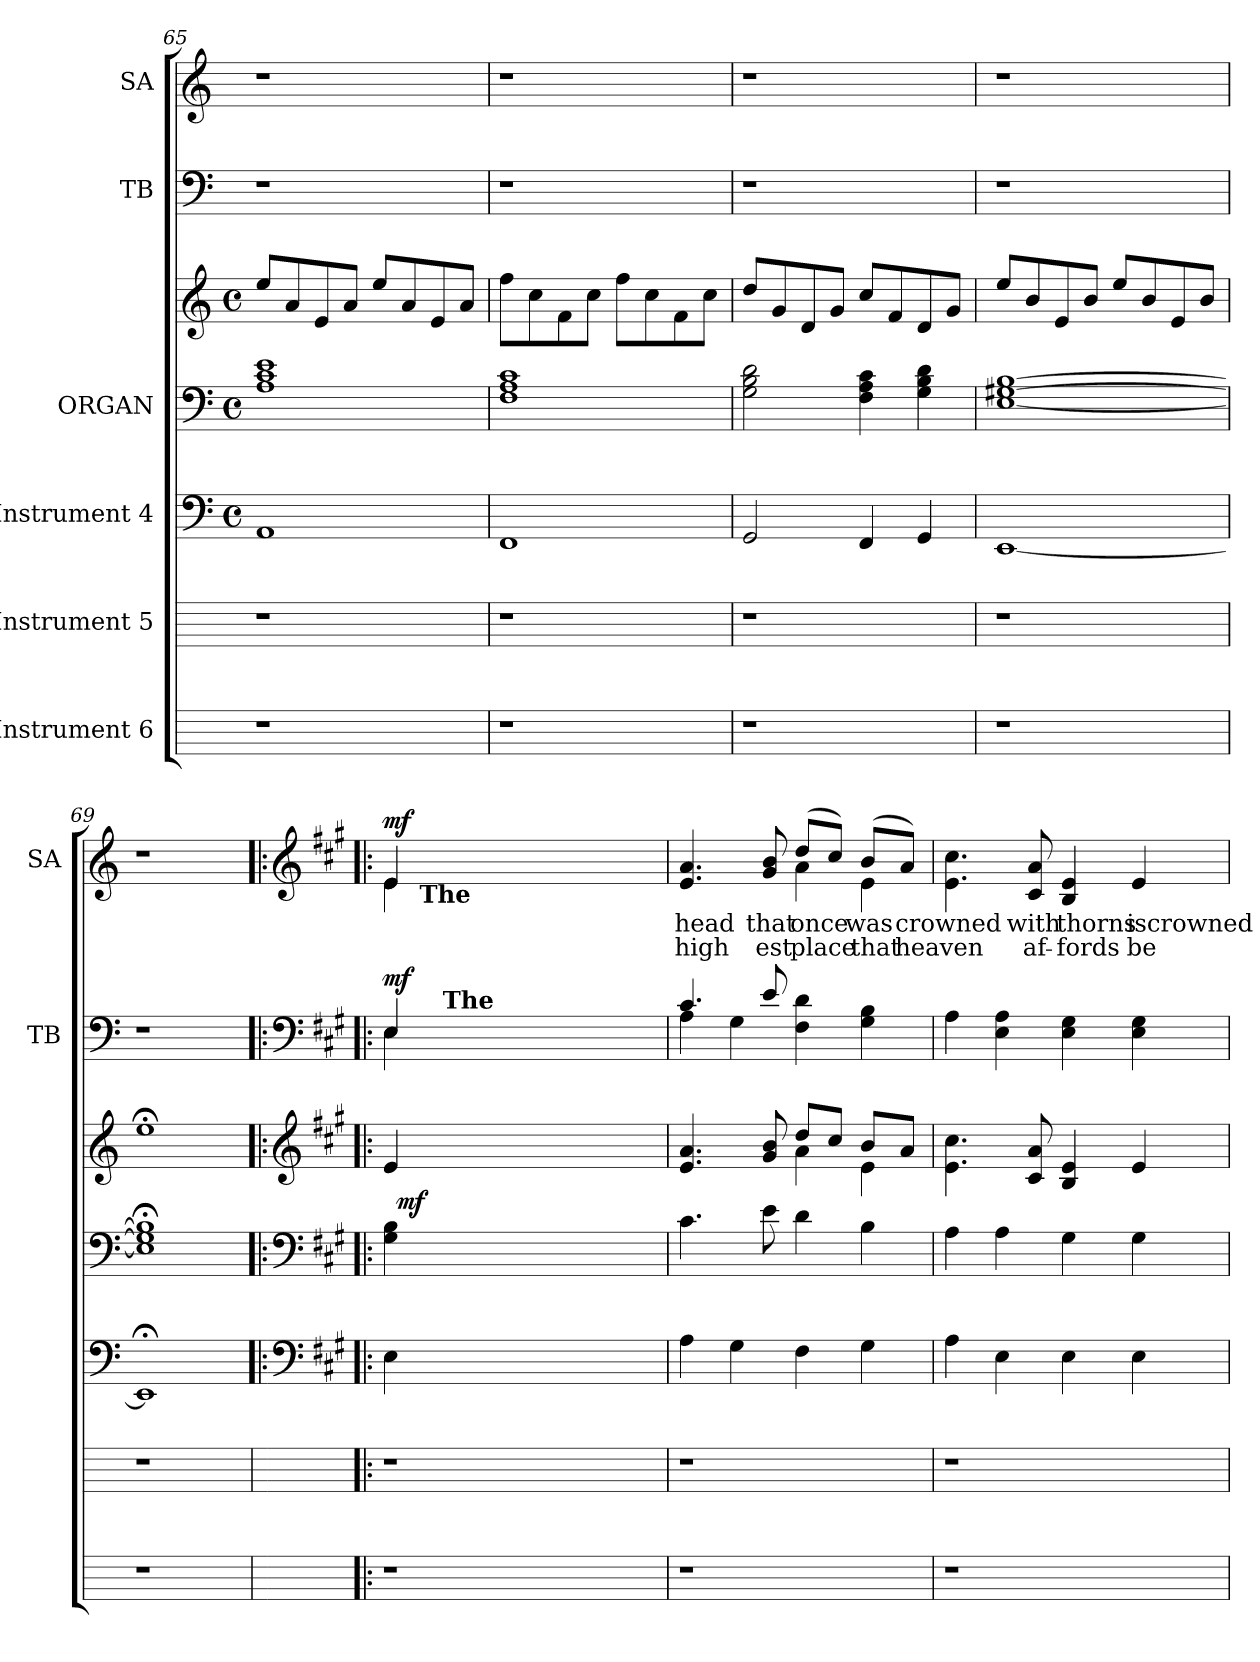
**kern	**kern	**kern	**kern	**kern	**dynam	**kern	**dynam	**kern	**text	**text	**dynam
*part6	*part5	*part4	*part3	*part3	*part3	*part2	*part2	*part1	*part1	*part1	*part1
*staff7	*staff6	*staff5	*staff4	*staff3	*staff3/4	*staff2	*staff2	*staff1	*staff1	*staff1	*staff1
*I"Instrument 6	*I"Instrument 5	*I"Instrument 4	*I"ORGAN	*	*	*I"TB	*	*I"SA	*	*	*
*	*	*	*	*	*	*I'TB	*	*I'SA	*	*	*
!!LO:LB:g=z
*	*	*clefF4	*clefF4	*clefG2	*	*clefF4	*	*clefG2	*	*	*
*	*	*	*	*	*	*	*	*k[]	*	*	*
*	*	*	*	*	*	*	*	*C:	*	*	*
*	*	*M4/4	*M4/4	*M4/4	*	*	*	*	*	*	*
*	*	*met(c)	*met(c)	*met(c)	*	*	*	*	*	*	*
=65	=65	=65	=65	=65	=65	=65	=65	=65	=65	=65	=65
1r	1r	1AA	1c 1A 1e	8ee/L	.	1r	.	1r	.	.	.
.	.	.	.	8a/	.	.	.	.	.	.	.
.	.	.	.	8e/	.	.	.	.	.	.	.
.	.	.	.	8a/J	.	.	.	.	.	.	.
.	.	.	.	8ee/L	.	.	.	.	.	.	.
.	.	.	.	8a/	.	.	.	.	.	.	.
.	.	.	.	8e/	.	.	.	.	.	.	.
.	.	.	.	8a/J	.	.	.	.	.	.	.
=66	=66	=66	=66	=66	=66	=66	=66	=66	=66	=66	=66
1r	1r	1FF	1A 1c 1F	8ff\L	.	1r	.	1r	.	.	.
.	.	.	.	8cc\	.	.	.	.	.	.	.
.	.	.	.	8f\	.	.	.	.	.	.	.
.	.	.	.	8cc\J	.	.	.	.	.	.	.
.	.	.	.	8ff\L	.	.	.	.	.	.	.
.	.	.	.	8cc\	.	.	.	.	.	.	.
.	.	.	.	8f\	.	.	.	.	.	.	.
.	.	.	.	8cc\J	.	.	.	.	.	.	.
=67	=67	=67	=67	=67	=67	=67	=67	=67	=67	=67	=67
1r	1r	2GG/	2G\ 2B\ 2d\	8dd/L	.	1r	.	1r	.	.	.
.	.	.	.	8g/	.	.	.	.	.	.	.
.	.	.	.	8d/	.	.	.	.	.	.	.
.	.	.	.	8g/J	.	.	.	.	.	.	.
.	.	4FF/	4A\ 4F\ 4c\	8cc/L	.	.	.	.	.	.	.
.	.	.	.	8f/	.	.	.	.	.	.	.
.	.	4GG/	4d\ 4B\ 4G\	8d/	.	.	.	.	.	.	.
.	.	.	.	8g/J	.	.	.	.	.	.	.
=68	=68	=68	=68	=68	=68	=68	=68	=68	=68	=68	=68
1r	1r	[<1EE	[>1G#X [>1B [<1E	8ee/L	.	1r	.	1r	.	.	.
.	.	.	.	8b/	.	.	.	.	.	.	.
.	.	.	.	8e/	.	.	.	.	.	.	.
.	.	.	.	8b/J	.	.	.	.	.	.	.
.	.	.	.	8ee/L	.	.	.	.	.	.	.
.	.	.	.	8b/	.	.	.	.	.	.	.
.	.	.	.	8e/	.	.	.	.	.	.	.
.	.	.	.	8b/J	.	.	.	.	.	.	.
=69	=69	=69	=69	=69	=69	=69	=69	=69	=69	=69	=69
1r	1r	1EE;]	1B]; 1G#]; 1E];	1ee;<	.	1r	.	1r	.	.	.
!!LO:PB:g=z
=70	=70	=70!|:	=70!|:	=70!|:	=70!|:	=70!|:	=70!|:	=70!|:	=70!|:	=70!|:	=70!|:
*	*	*clefF4	*clefF4	*clefG2	*	*clefF4	*	*clefG2	*	*	*
*	*	*k[f#c#g#]	*k[f#c#g#]	*k[f#c#g#]	*	*k[f#c#g#]	*	*k[f#c#g#]	*	*	*
*	*	*A:	*A:	*A:	*	*A:	*	*A:	*	*	*
*	*	*	*	*	*	*^	*	*^	*	*	*
!	!	!	!	!	!	!	!	!LO:DY:a	!	!	!	!	!LO:DY:a
*	*	*	*^	*	*	*	*^	*	*	*^	*	*	*
1r	1r	4E\	4B\ 4G#\	32ryy	4e/	.	4E/	4E\	8ryy	mf	4e/	4e\	16.ryy	.	.	mf
!	!	!	!	!	!	!LO:DY:a=2	!	!	!	!	!	!	!	!	!	!
.	.	.	.	2ryy	.	mf	.	.	.	.	.	.	.	.	.	.
!	!	!	!	!	!	!	!	!	!	!	!	!	!LO:TX:b:B:t=The	!	!	!
.	.	.	.	.	.	.	.	.	.	.	.	.	2ryy	.	.	.
.	.	.	.	.	.	.	.	.	64ryy	.	.	.	.	.	.	.
!	!	!	!	!	!	!	!	!	!LO:TX:a:B:t=The	!	!	!	!	!	!	!
.	.	.	.	.	.	.	.	.	2ryy	.	.	.	.	.	.	.
.	.	2.ryy	2.ryy	.	2.ryy	.	2.ryy	2.ryy	.	.	2.ryy	2.ryy	.	.	.	.
.	.	.	.	4...ryy	.	.	.	.	.	.	.	.	.	.	.	.
.	.	.	.	.	.	.	.	.	.	.	.	.	4ryy	.	.	.
.	.	.	.	.	.	.	.	.	4ryy	.	.	.	.	.	.	.
.	.	.	.	.	.	.	.	.	.	.	.	.	8ryy	.	.	.
.	.	.	.	.	.	.	.	.	16..ryy	.	.	.	.	.	.	.
.	.	.	.	.	.	.	.	.	.	.	.	.	32ryy	.	.	.
=71	=71	=71	=71	=71	=71	=71	=71	=71	=71	=71	=71	=71	=71	=71	=71	=71
*	*	*	*	*	*^	*	*	*	*	*	*	*	*	*	*	*
!	!	!	!	!	!	!	!	!	!	!	!	!	!	!	!LO:LY:b:cj	!LO:LY:b:cj	!
*	*	*	*	*	*	*	*	*	*v	*v	*	*	*	*	*	*	*
*	*	*	*v	*v	*	*	*	*	*	*	*	*v	*v	*	*	*
1r	1r	4A\	4.c#\	4.a/ 4.e/	2ryy	.	4.c#/	4A\	.	4.e/ 4.a/	2ryy	head	high	.
.	.	4G#\	.	.	.	.	.	4G#\	.	.	.	.	.	.
!	!	!	!	!	!	!	!	!	!	!	!	!LO:LY:b:cj	!LO:LY:b:cj	!
.	.	.	8e\	8g#/ 8b/	.	.	8e/	.	.	8b/ 8g#/	.	that	est	.
!	!	!	!	!	!	!	!	!	!	!	!	!LO:LY:b:cj	!LO:LY:b:cj	!
.	.	4F#\	4d\	8dd/L	4a\	.	2ryy	4d\ 4F#\	.	(>8dd/L	4a\	once	place	.
.	.	.	.	8cc#/J	.	.	.	.	.	8cc#/J)	.	.	.	.
!	!	!	!	!	!	!	!	!	!	!	!	!LO:LY:b:cj	!LO:LY:b:cj	!
.	.	4G#\	4B\	8b/L	4e\	.	.	4B\ 4G#\	.	(>8b/L	4e\	was	that	.
!	!	!	!	!	!	!	!	!	!	!	!	!LO:LY:b	!LO:LY:b	!
.	.	.	.	8a/J	.	.	.	.	.	8a/J)	.	crowned	heaven	.
*	*	*	*	*v	*v	*	*	*	*	*v	*v	*	*	*
*	*	*	*	*	*	*v	*v	*	*	*	*	*
=72	=72	=72	=72	=72	=72	=72	=72	=72	=72	=72	=72
1r	1r	4A\	4A\	4.cc#\ 4.e\	.	4A\	.	4.cc#\ 4.e\	.	.	.
.	.	4E\	4A\	.	.	4E\ 4A\	.	.	.	.	.
!	!	!	!	!	!	!	!	!	!LO:LY:b:cj	!LO:LY:b:rj	!
.	.	.	.	8a/ 8c#/	.	.	.	8a/ 8c#/	with	af-	.
!	!	!	!	!	!	!	!	!	!LO:LY:b:cj	!LO:LY:b:cj	!
.	.	4E\	4G#\	4e/ 4B/	.	4G#\ 4E\	.	4B/ 4e/	-thorns	fords	.
!	!	!	!	!	!	!	!	!	!LO:LY:b	!LO:LY:b	!
.	.	4E\	4G#\	4e/	.	4G#\ 4E\	.	4e/	iscrowned	be-	.
=	=	=	=	=	=	=	=	=	=	=	=
*-	*-	*-	*-	*-	*-	*-	*-	*-	*-	*-	*-
